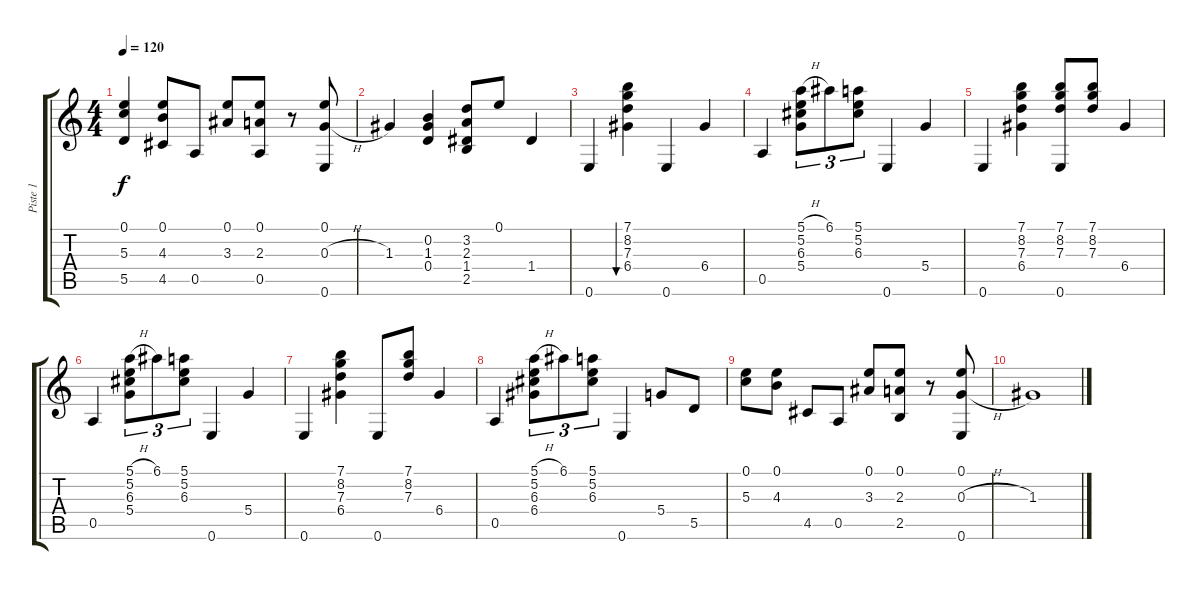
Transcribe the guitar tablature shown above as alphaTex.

\track ("Piste 1" "Piste 1") {instrument acousticguitarnylon}
\staff {score tabs}
\tuning (E4 B3 G3 D3 A2 E2) {hide}
\ts (4 4)
\tempo 120
\clef g2
\ks c
(0.1 5.3 5.5).4{dy f} (0.1 4.3 4.5).8 0.5.8 (0.1 3.3).8 (0.1 2.3 0.5).8 r.8 (0.1 0.3{h} 0.6).8 |
1.3.4 (0.2 1.3 0.4).4 (3.2 2.3 1.4 2.5).8 0.1.8 1.4.4 |
0.6.4 (7.1 8.2 7.3 6.4).4{bu 60} 0.6.4 6.4.4 |
0.5.4 (5.1{h} 5.2 6.3 5.4).8{tu (3 2)} 6.1.8{tu (3 2)} (5.1 5.2 6.3).8{tu (3 2)} 0.6.4 5.4.4 |
0.6.4 (7.1 8.2 7.3 6.4).4 (7.1 8.2 7.3 0.6).8 (7.1 8.2 7.3).8 6.4.4 |
0.5.4 (5.1{h} 5.2 6.3 5.4).8{tu (3 2)} 6.1.8{tu (3 2)} (5.1 5.2 6.3).8{tu (3 2)} 0.6.4 5.4.4 |
0.6.4 (7.1 8.2 7.3 6.4).4 0.6.8 (7.1 8.2 7.3).8 6.4.4 |
0.5.4 (5.1{h} 5.2 6.3 6.4).8{tu (3 2)} 6.1.8{tu (3 2)} (5.1 5.2 6.3).8{tu (3 2)} 0.6.4 5.4.8 5.5.8 |
(0.1 5.3).8 (0.1 4.3).8 4.5.8 0.5.8 (0.1 3.3).8 (0.1 2.3 2.5).8 r.8 (0.1 0.3{h} 0.6).8 |
1.3.1
